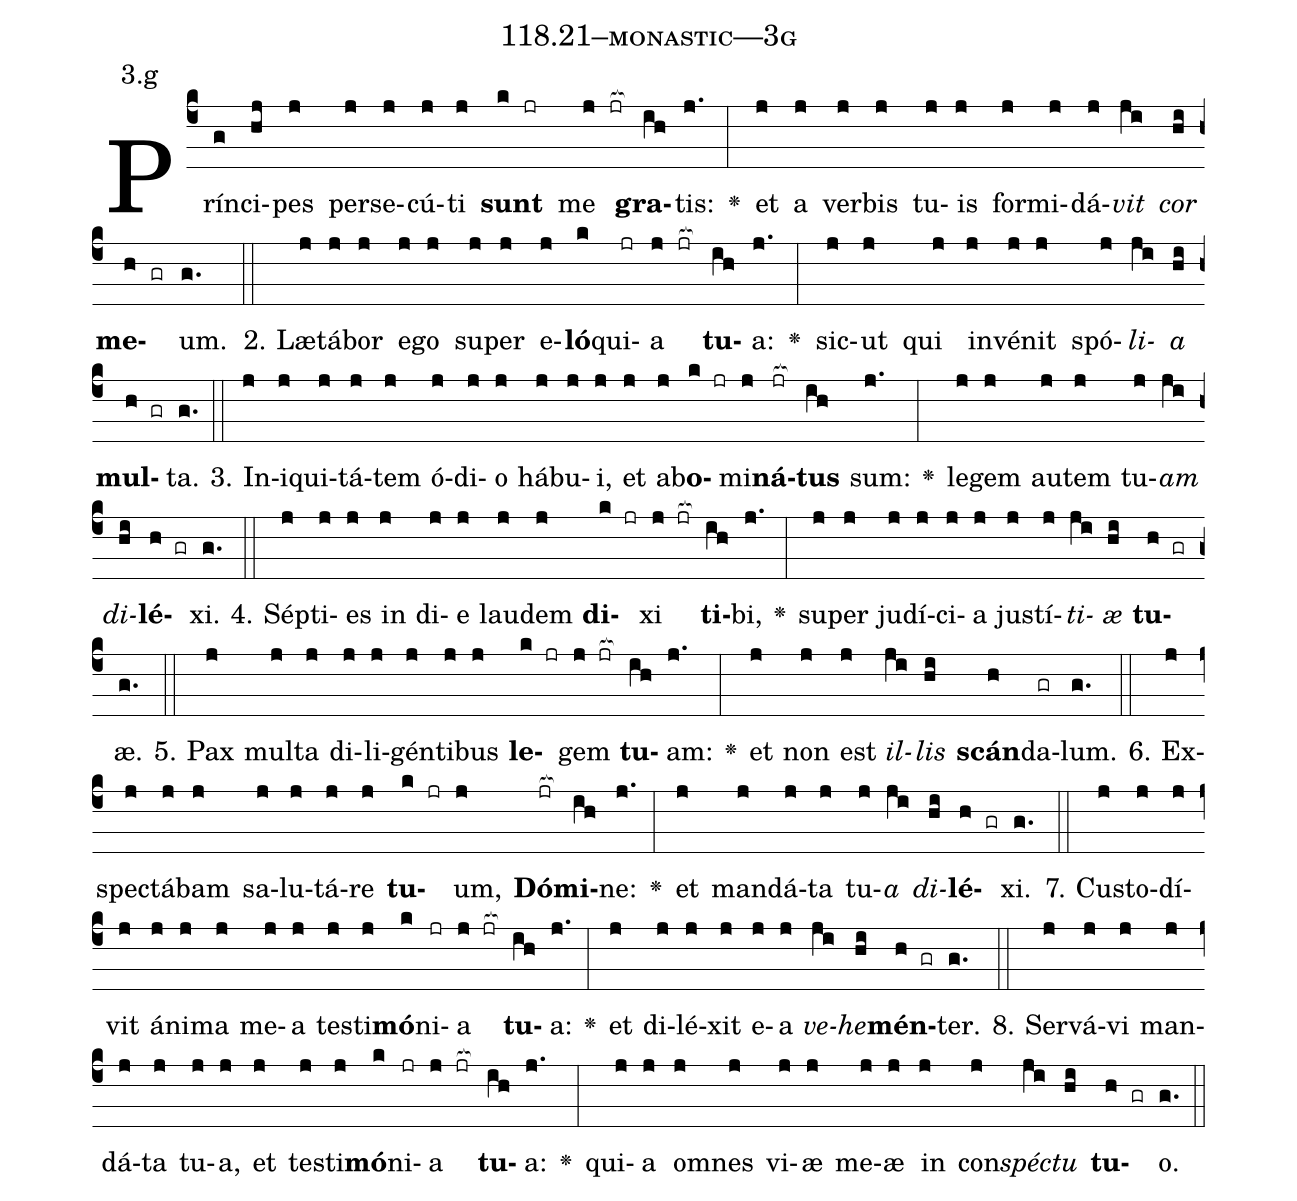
name: 118.21--monastic---3g;
annotation: 3.g;
%%
(c4)Prín(g)ci(hj)pes(j) per(j)se(j)cú(j)ti(j) <b>sunt</b>(k jr) me(j jr[ocb:1{]) <b>gra</b>(ih[ocb:0}])tis:(j.) <v>\greheightstar</v>(:) et(j) a(j) ver(j)bis(j) tu(j)is(j) for(j)mi(j)dá(j)<i>vit</i>(ji) <i>cor</i>(hi) <b>me</b>(h gr)um.(g.) (::)
2. Læ(j)tá(j)bor(j) e(j)go(j) su(j)per(j) e(j)<b>ló</b>(k)qui(jr)a(j jr[ocb:1{]) <b>tu</b>(ih[ocb:0}])a:(j.) <v>\greheightstar</v>(:) sic(j)ut(j) qui(j) in(j)vé(j)nit(j) spó(j)<i>li</i>(ji)<i>a</i>(hi) <b>mul</b>(h gr)ta.(g.) (::)
3. In(j)i(j)qui(j)tá(j)tem(j) ó(j)di(j)o(j) há(j)bu(j)i,(j) et(j) ab(j)<b>o</b>(k jr)mi(j)<b>ná</b>(jr[ocb:1{])<b>tus</b>(ih[ocb:0}]) sum:(j.) <v>\greheightstar</v>(:) le(j)gem(j) au(j)tem(j) tu(j)<i>am</i>(ji) <i>di</i>(hi)<b>lé</b>(h gr)xi.(g.) (::)
4. Sép(j)ti(j)es(j) in(j) di(j)e(j) lau(j)dem(j) <b>di</b>(k jr)xi(j jr[ocb:1{]) <b>ti</b>(ih[ocb:0}])bi,(j.) <v>\greheightstar</v>(:) su(j)per(j) ju(j)dí(j)ci(j)a(j) jus(j)tí(j)<i>ti</i>(ji)<i>æ</i>(hi) <b>tu</b>(h gr)æ.(g.) (::)
5. Pax(j) mul(j)ta(j) di(j)li(j)gén(j)ti(j)bus(j) <b>le</b>(k jr)gem(j jr[ocb:1{]) <b>tu</b>(ih[ocb:0}])am:(j.) <v>\greheightstar</v>(:) et(j) non(j) est(j) <i>il</i>(ji)<i>lis</i>(hi) <b>scán</b>(h)da(gr)lum.(g.) (::)
6. Ex(j)spec(j)tá(j)bam(j) sa(j)lu(j)tá(j)re(j) <b>tu</b>(k jr)um,(j) <b>Dó</b>(jr[ocb:1{])<b>mi</b>(ih[ocb:0}])ne:(j.) <v>\greheightstar</v>(:) et(j) man(j)dá(j)ta(j) tu(j)<i>a</i>(ji) <i>di</i>(hi)<b>lé</b>(h gr)xi.(g.) (::)
7. Cus(j)to(j)dí(j)vit(j) á(j)ni(j)ma(j) me(j)a(j) tes(j)ti(j)<b>mó</b>(k)ni(jr)a(j jr[ocb:1{]) <b>tu</b>(ih[ocb:0}])a:(j.) <v>\greheightstar</v>(:) et(j) di(j)lé(j)xit(j) e(j)a(j) <i>ve</i>(ji)<i>he</i>(hi)<b>mén</b>(h gr)ter.(g.) (::)
8. Ser(j)vá(j)vi(j) man(j)dá(j)ta(j) tu(j)a,(j) et(j) tes(j)ti(j)<b>mó</b>(k)ni(jr)a(j jr[ocb:1{]) <b>tu</b>(ih[ocb:0}])a:(j.) <v>\greheightstar</v>(:) qui(j)a(j) om(j)nes(j) vi(j)æ(j) me(j)æ(j) in(j) con(j)<i>spéc</i>(ji)<i>tu</i>(hi) <b>tu</b>(h gr)o.(g.) (::)
